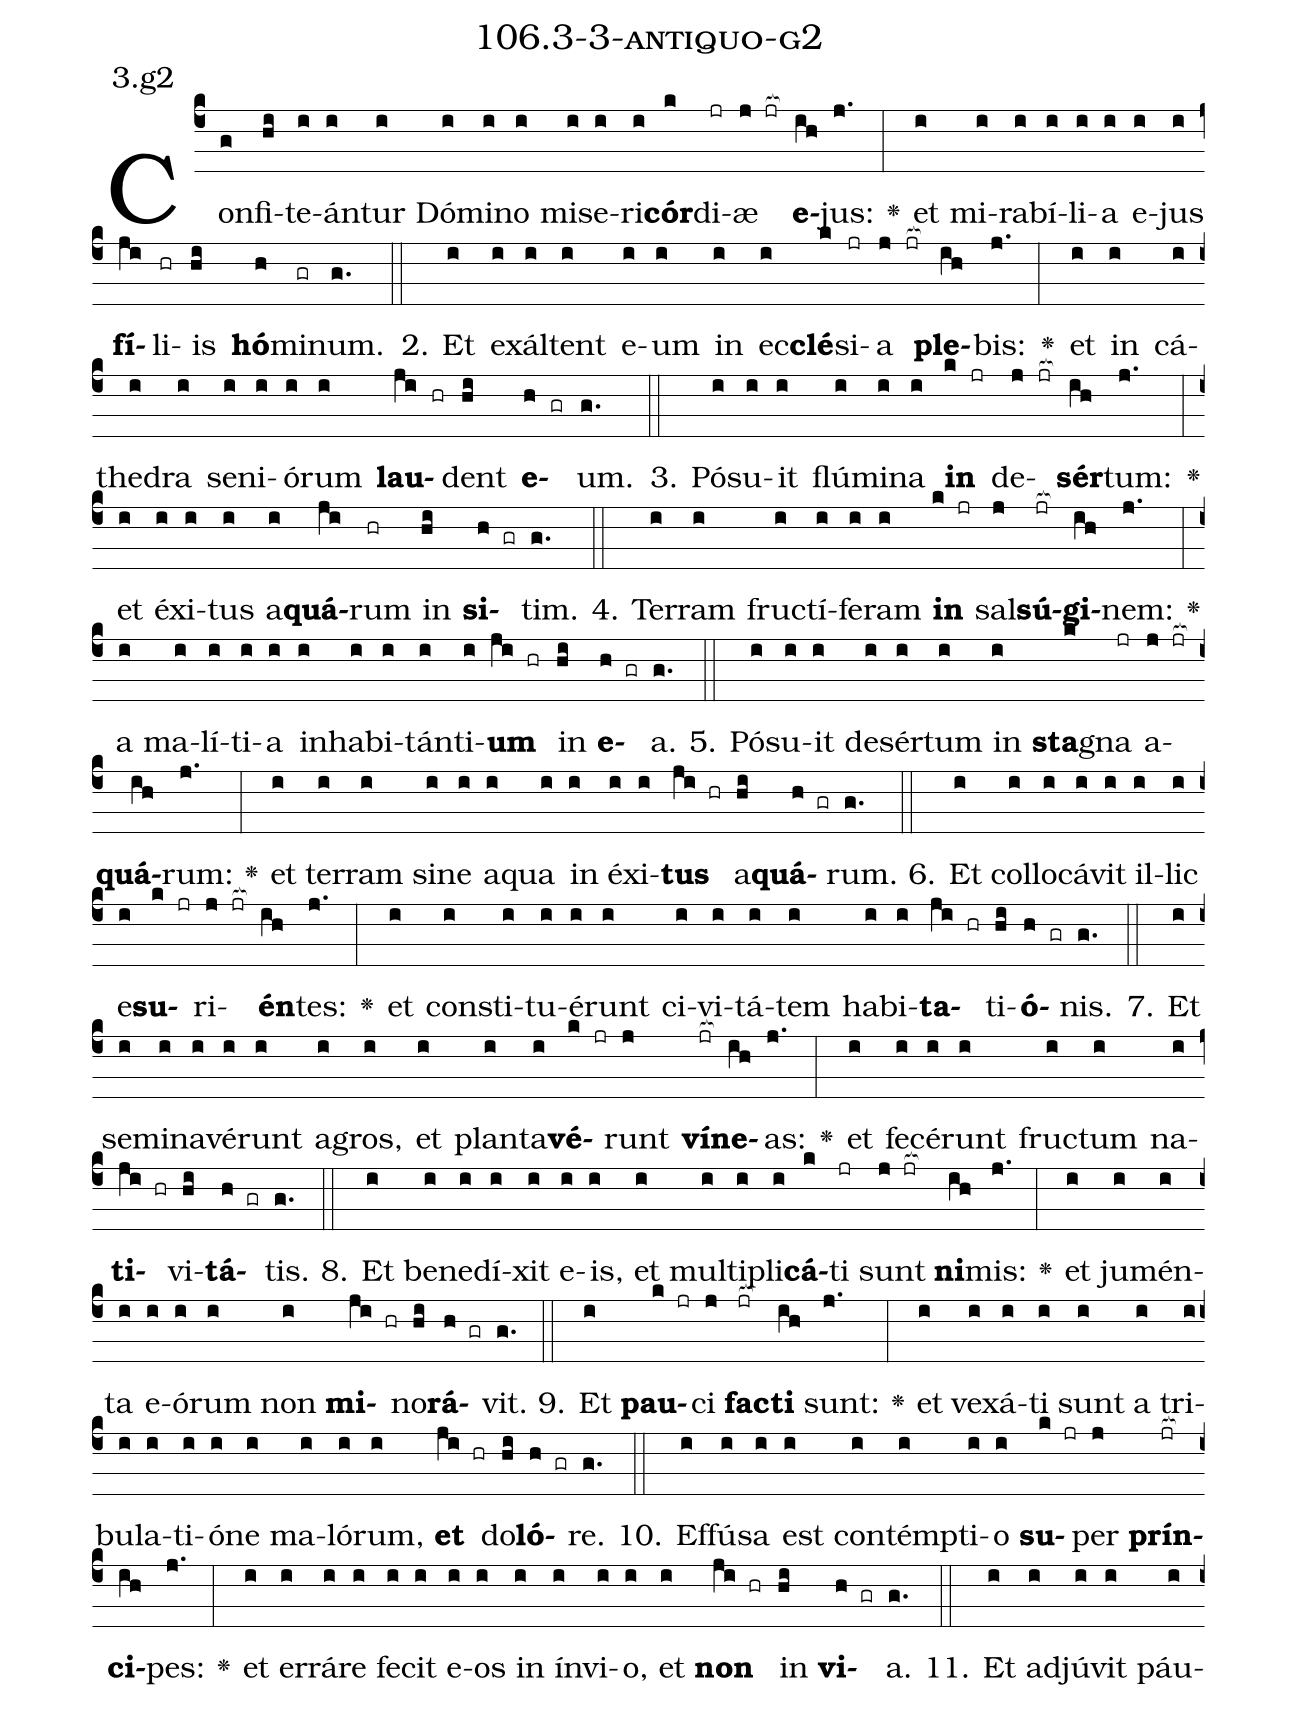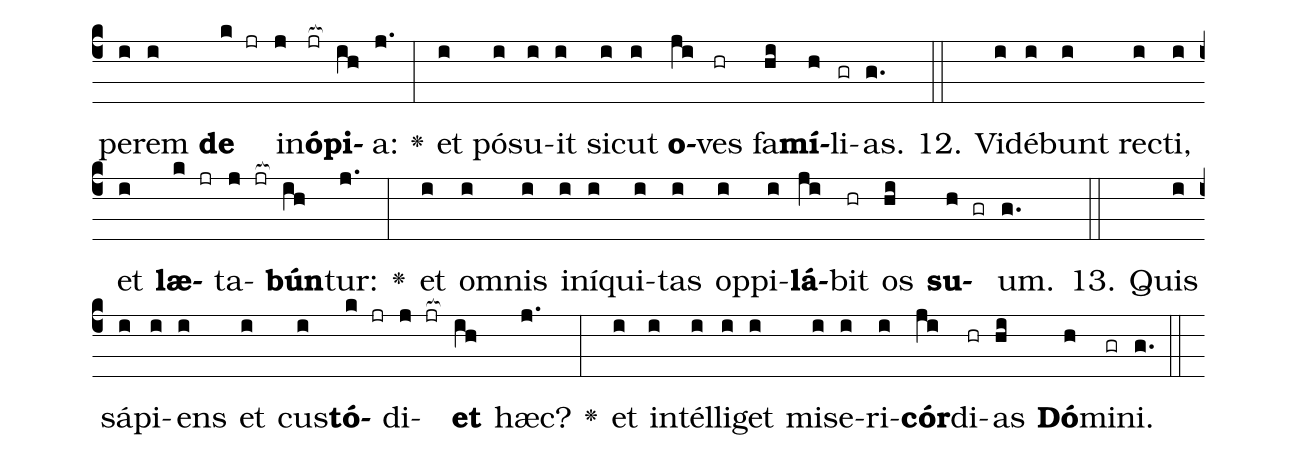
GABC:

name: 106.3-3-antiquo-g2;
annotation: 3.g2;
%%
(c4)Con(g)fi(hi)te(i)án(i)tur(i) Dó(i)mi(i)no(i) mi(i)se(i)ri(i)<b>cór</b>(k)di(jr)æ(j jr[ocb:1{]) <b>e</b>(ih[ocb:0}])jus:(j.) <v>\greheightstar</v>(:) et(i) mi(i)ra(i)bí(i)li(i)a(i) e(i)jus(i) <b>fí</b>(ji)li(hr)is(hi) <b>hó</b>(h)mi(gr)num.(g.) (::)
2. Et(i) ex(i)ál(i)tent(i) e(i)um(i) in(i) ec(i)<b>clé</b>(k)si(jr)a(j jr[ocb:1{]) <b>ple</b>(ih[ocb:0}])bis:(j.) <v>\greheightstar</v>(:) et(i) in(i) cá(i)the(i)dra(i) se(i)ni(i)ó(i)rum(i) <b>lau</b>(ji hr)dent(hi) <b>e</b>(h gr)um.(g.) (::)
3. Pó(i)su(i)it(i) flú(i)mi(i)na(i) <b>in</b>(k jr) de(j jr[ocb:1{])<b>sér</b>(ih[ocb:0}])tum:(j.) <v>\greheightstar</v>(:) et(i) éx(i)i(i)tus(i) a(i)<b>quá</b>(ji)rum(hr) in(hi) <b>si</b>(h gr)tim.(g.) (::)
4. Ter(i)ram(i) fruc(i)tí(i)fe(i)ram(i) <b>in</b>(k jr) sal(j)<b>sú</b>(jr[ocb:1{])<b>gi</b>(ih[ocb:0}])nem:(j.) <v>\greheightstar</v>(:) a(i) ma(i)lí(i)ti(i)a(i) in(i)ha(i)bi(i)tán(i)ti(i)<b>um</b>(ji hr) in(hi) <b>e</b>(h gr)a.(g.) (::)
5. Pó(i)su(i)it(i) de(i)sér(i)tum(i) in(i) <b>sta</b>(k)gna(jr) a(j jr[ocb:1{])<b>quá</b>(ih[ocb:0}])rum:(j.) <v>\greheightstar</v>(:) et(i) ter(i)ram(i) si(i)ne(i) a(i)qua(i) in(i) éx(i)i(i)<b>tus</b>(ji hr) a(hi)<b>quá</b>(h gr)rum.(g.) (::)
6. Et(i) col(i)lo(i)cá(i)vit(i) il(i)lic(i) e(i)<b>su</b>(k jr)ri(j jr[ocb:1{])<b>én</b>(ih[ocb:0}])tes:(j.) <v>\greheightstar</v>(:) et(i) con(i)sti(i)tu(i)é(i)runt(i) ci(i)vi(i)tá(i)tem(i) ha(i)bi(i)<b>ta</b>(ji hr)ti(hi)<b>ó</b>(h gr)nis.(g.) (::)
7. Et(i) se(i)mi(i)na(i)vé(i)runt(i) a(i)gros,(i) et(i) plan(i)ta(i)<b>vé</b>(k jr)runt(j) <b>ví</b>(jr[ocb:1{])<b>ne</b>(ih[ocb:0}])as:(j.) <v>\greheightstar</v>(:) et(i) fe(i)cé(i)runt(i) fruc(i)tum(i) na(i)<b>ti</b>(ji hr)vi(hi)<b>tá</b>(h gr)tis.(g.) (::)
8. Et(i) be(i)ne(i)dí(i)xit(i) e(i)is,(i) et(i) mul(i)ti(i)pli(i)<b>cá</b>(k)ti(jr) sunt(j jr[ocb:1{]) <b>ni</b>(ih[ocb:0}])mis:(j.) <v>\greheightstar</v>(:) et(i) ju(i)mén(i)ta(i) e(i)ó(i)rum(i) non(i) <b>mi</b>(ji hr)no(hi)<b>rá</b>(h gr)vit.(g.) (::)
9. Et(i) <b>pau</b>(k jr)ci(j) <b>fac</b>(jr[ocb:1{])<b>ti</b>(ih[ocb:0}]) sunt:(j.) <v>\greheightstar</v>(:) et(i) ve(i)xá(i)ti(i) sunt(i) a(i) tri(i)bu(i)la(i)ti(i)ó(i)ne(i) ma(i)ló(i)rum,(i) <b>et</b>(ji hr) do(hi)<b>ló</b>(h gr)re.(g.) (::)
10. Ef(i)fú(i)sa(i) est(i) con(i)témp(i)ti(i)o(i) <b>su</b>(k jr)per(j) <b>prín</b>(jr[ocb:1{])<b>ci</b>(ih[ocb:0}])pes:(j.) <v>\greheightstar</v>(:) et(i) er(i)rá(i)re(i) fe(i)cit(i) e(i)os(i) in(i) ín(i)vi(i)o,(i) et(i) <b>non</b>(ji hr) in(hi) <b>vi</b>(h gr)a.(g.) (::)
11. Et(i) ad(i)jú(i)vit(i) páu(i)pe(i)rem(i) <b>de</b>(k jr) in(j)<b>ó</b>(jr[ocb:1{])<b>pi</b>(ih[ocb:0}])a:(j.) <v>\greheightstar</v>(:) et(i) pó(i)su(i)it(i) sic(i)ut(i) <b>o</b>(ji)ves(hr) fa(hi)<b>mí</b>(h)li(gr)as.(g.) (::)
12. Vi(i)dé(i)bunt(i) rec(i)ti,(i) et(i) <b>læ</b>(k jr)ta(j jr[ocb:1{])<b>bún</b>(ih[ocb:0}])tur:(j.) <v>\greheightstar</v>(:) et(i) om(i)nis(i) in(i)í(i)qui(i)tas(i) op(i)pi(i)<b>lá</b>(ji)bit(hr) os(hi) <b>su</b>(h gr)um.(g.) (::)
13. Quis(i) sá(i)pi(i)ens(i) et(i) cus(i)<b>tó</b>(k jr)di(j jr[ocb:1{])<b>et</b>(ih[ocb:0}]) hæc?(j.) <v>\greheightstar</v>(:) et(i) in(i)tél(i)li(i)get(i) mi(i)se(i)ri(i)<b>cór</b>(ji)di(hr)as(hi) <b>Dó</b>(h)mi(gr)ni.(g.) (::)
